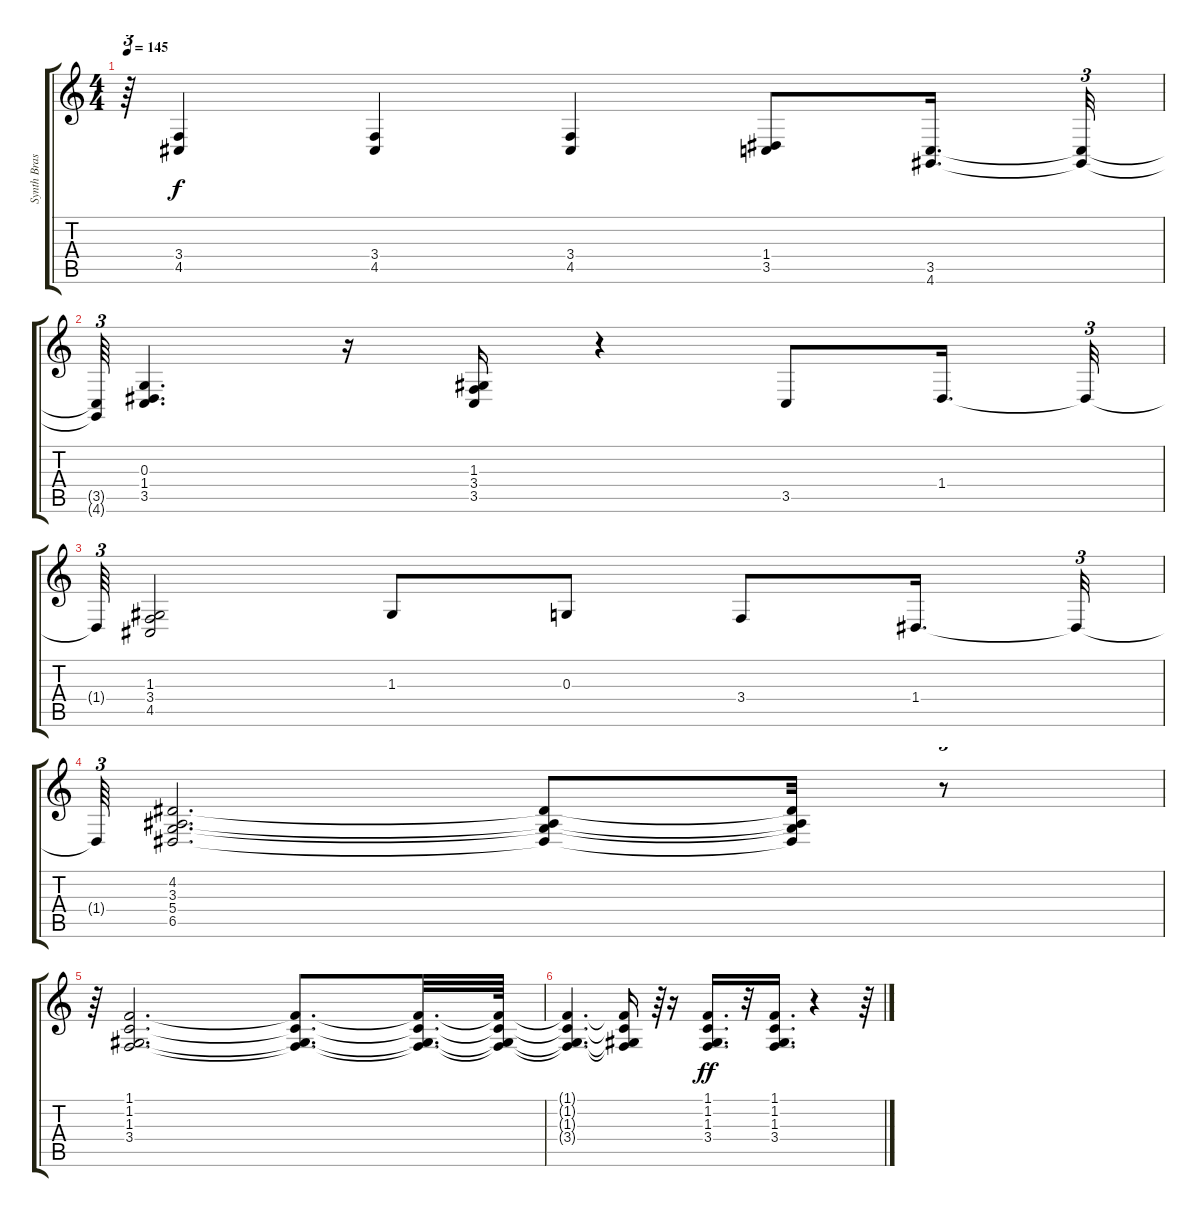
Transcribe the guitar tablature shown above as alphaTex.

\track ("Synth Brass" "Synth Bras") {instrument synthbrass1}
\staff {score tabs}
\tuning (E4 B3 G3 D3 A2 E2) {hide}
\ts (4 4)
\tempo 145
\clef g2
\ks c
r.64{tu (3 2) dy f} (3.4 4.5).4 (3.4 4.5).4 (3.4 4.5).4 (1.4 3.5).8 (3.5 4.6).16{d} (3.5{t} 4.6{t}).32{tu (3 2)} |
(3.5{t} 4.6{t}).64{tu (3 2)} (0.3 1.4 3.5).4{d} r.16 (1.3 3.4 3.5).16 r.4 3.5.8 1.4.16{d} 1.4{t}.32{tu (3 2)} |
1.4{t}.64{tu (3 2)} (1.3 3.4 4.5).2 1.3.8 0.3.8 3.4.8 1.4.16{d} 1.4{t}.32{tu (3 2)} |
1.4{t}.64{tu (3 2)} (4.2 3.3 5.4 6.5).2{d} (4.2{t} 3.3{t} 5.4{t} 6.5{t}).8 (4.2{t} 3.3{t} 5.4{t} 6.5{t}).32 r.8{tu (3 2)} |
r.64{tu (3 2)} (1.1 1.2 1.3 3.4).2{d} (1.1{t} 1.2{t} 1.3{t} 3.4{t}).8{d} (1.1{t} 1.2{t} 1.3{t} 3.4{t}).32{d} (1.1{t} 1.2{t} 1.3{t} 3.4{t}).64 |
(1.1{t} 1.2{t} 1.3{t} 3.4{t}).4{d} (1.1{t} 1.2{t} 1.3{t} 3.4{t}).16 r.64{tu (3 2)} r.16 (1.1 1.2 1.3 3.4).16{d dy ff} r.32 (1.1 1.2 1.3 3.4).16{d} r.4 r.64
